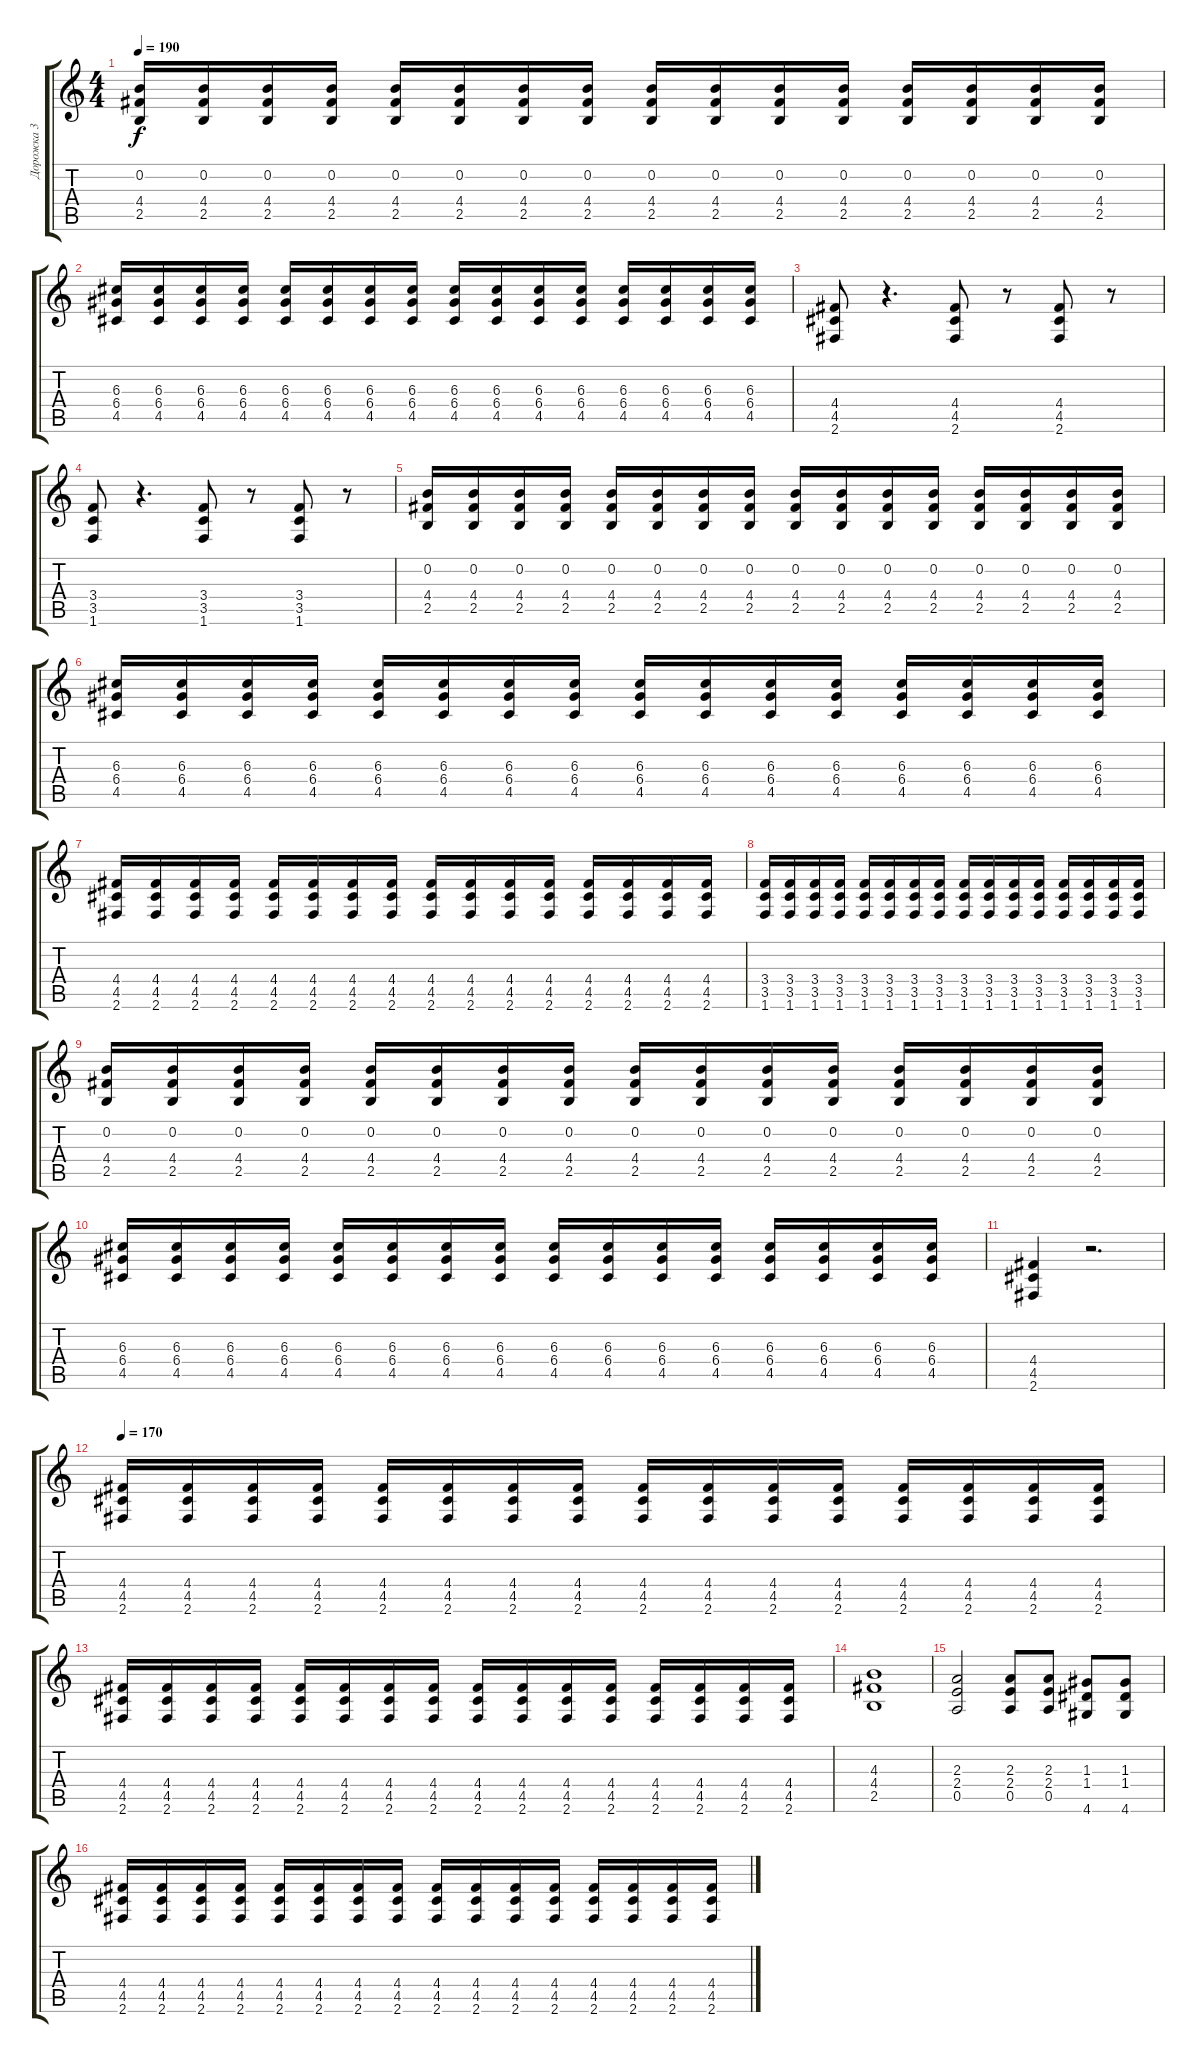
\track ("Дорожка 3" "Дорожка 3") {instrument distortionguitar}
\staff {score tabs}
\tuning (E4 B3 G3 D3 A2 E2) {hide}
\ts (4 4)
\tempo 190
\clef g2
\ks c
(0.2 4.4 2.5).16{dy f} (0.2 4.4 2.5).16 (0.2 4.4 2.5).16 (0.2 4.4 2.5).16 (0.2 4.4 2.5).16 (0.2 4.4 2.5).16 (0.2 4.4 2.5).16 (0.2 4.4 2.5).16 (0.2 4.4 2.5).16 (0.2 4.4 2.5).16 (0.2 4.4 2.5).16 (0.2 4.4 2.5).16 (0.2 4.4 2.5).16 (0.2 4.4 2.5).16 (0.2 4.4 2.5).16 (0.2 4.4 2.5).16 |
(6.3 6.4 4.5).16 (6.3 6.4 4.5).16 (6.3 6.4 4.5).16 (6.3 6.4 4.5).16 (6.3 6.4 4.5).16 (6.3 6.4 4.5).16 (6.3 6.4 4.5).16 (6.3 6.4 4.5).16 (6.3 6.4 4.5).16 (6.3 6.4 4.5).16 (6.3 6.4 4.5).16 (6.3 6.4 4.5).16 (6.3 6.4 4.5).16 (6.3 6.4 4.5).16 (6.3 6.4 4.5).16 (6.3 6.4 4.5).16 |
(4.4 4.5 2.6).8 r.4{d} (4.4 4.5 2.6).8 r.8 (4.4 4.5 2.6).8 r.8 |
(3.4 3.5 1.6).8 r.4{d} (3.4 3.5 1.6).8 r.8 (3.4 3.5 1.6).8 r.8 |
(0.2 4.4 2.5).16 (0.2 4.4 2.5).16 (0.2 4.4 2.5).16 (0.2 4.4 2.5).16 (0.2 4.4 2.5).16 (0.2 4.4 2.5).16 (0.2 4.4 2.5).16 (0.2 4.4 2.5).16 (0.2 4.4 2.5).16 (0.2 4.4 2.5).16 (0.2 4.4 2.5).16 (0.2 4.4 2.5).16 (0.2 4.4 2.5).16 (0.2 4.4 2.5).16 (0.2 4.4 2.5).16 (0.2 4.4 2.5).16 |
(6.3 6.4 4.5).16 (6.3 6.4 4.5).16 (6.3 6.4 4.5).16 (6.3 6.4 4.5).16 (6.3 6.4 4.5).16 (6.3 6.4 4.5).16 (6.3 6.4 4.5).16 (6.3 6.4 4.5).16 (6.3 6.4 4.5).16 (6.3 6.4 4.5).16 (6.3 6.4 4.5).16 (6.3 6.4 4.5).16 (6.3 6.4 4.5).16 (6.3 6.4 4.5).16 (6.3 6.4 4.5).16 (6.3 6.4 4.5).16 |
(4.4 4.5 2.6).16 (4.4 4.5 2.6).16 (4.4 4.5 2.6).16 (4.4 4.5 2.6).16 (4.4 4.5 2.6).16 (4.4 4.5 2.6).16 (4.4 4.5 2.6).16 (4.4 4.5 2.6).16 (4.4 4.5 2.6).16 (4.4 4.5 2.6).16 (4.4 4.5 2.6).16 (4.4 4.5 2.6).16 (4.4 4.5 2.6).16 (4.4 4.5 2.6).16 (4.4 4.5 2.6).16 (4.4 4.5 2.6).16 |
(3.4 3.5 1.6).16 (3.4 3.5 1.6).16 (3.4 3.5 1.6).16 (3.4 3.5 1.6).16 (3.4 3.5 1.6).16 (3.4 3.5 1.6).16 (3.4 3.5 1.6).16 (3.4 3.5 1.6).16 (3.4 3.5 1.6).16 (3.4 3.5 1.6).16 (3.4 3.5 1.6).16 (3.4 3.5 1.6).16 (3.4 3.5 1.6).16 (3.4 3.5 1.6).16 (3.4 3.5 1.6).16 (3.4 3.5 1.6).16 |
(0.2 4.4 2.5).16 (0.2 4.4 2.5).16 (0.2 4.4 2.5).16 (0.2 4.4 2.5).16 (0.2 4.4 2.5).16 (0.2 4.4 2.5).16 (0.2 4.4 2.5).16 (0.2 4.4 2.5).16 (0.2 4.4 2.5).16 (0.2 4.4 2.5).16 (0.2 4.4 2.5).16 (0.2 4.4 2.5).16 (0.2 4.4 2.5).16 (0.2 4.4 2.5).16 (0.2 4.4 2.5).16 (0.2 4.4 2.5).16 |
(6.3 6.4 4.5).16 (6.3 6.4 4.5).16 (6.3 6.4 4.5).16 (6.3 6.4 4.5).16 (6.3 6.4 4.5).16 (6.3 6.4 4.5).16 (6.3 6.4 4.5).16 (6.3 6.4 4.5).16 (6.3 6.4 4.5).16 (6.3 6.4 4.5).16 (6.3 6.4 4.5).16 (6.3 6.4 4.5).16 (6.3 6.4 4.5).16 (6.3 6.4 4.5).16 (6.3 6.4 4.5).16 (6.3 6.4 4.5).16 |
(4.4 4.5 2.6).4 r.2{d} |
\tempo 170
(4.4 4.5 2.6).16{volume 13} (4.4 4.5 2.6).16 (4.4 4.5 2.6).16 (4.4 4.5 2.6).16 (4.4 4.5 2.6).16 (4.4 4.5 2.6).16 (4.4 4.5 2.6).16 (4.4 4.5 2.6).16 (4.4 4.5 2.6).16 (4.4 4.5 2.6).16 (4.4 4.5 2.6).16 (4.4 4.5 2.6).16 (4.4 4.5 2.6).16 (4.4 4.5 2.6).16 (4.4 4.5 2.6).16 (4.4 4.5 2.6).16 |
(4.4 4.5 2.6).16 (4.4 4.5 2.6).16 (4.4 4.5 2.6).16 (4.4 4.5 2.6).16 (4.4 4.5 2.6).16 (4.4 4.5 2.6).16 (4.4 4.5 2.6).16 (4.4 4.5 2.6).16 (4.4 4.5 2.6).16 (4.4 4.5 2.6).16 (4.4 4.5 2.6).16 (4.4 4.5 2.6).16 (4.4 4.5 2.6).16 (4.4 4.5 2.6).16 (4.4 4.5 2.6).16 (4.4 4.5 2.6).16 |
(4.3 4.4 2.5).1 |
(2.3 2.4 0.5).2 (2.3 2.4 0.5).8 (2.3 2.4 0.5).8 (1.3 1.4 4.6).8 (1.3 1.4 4.6).8 |
(4.4 4.5 2.6).16{volume 13} (4.4 4.5 2.6).16 (4.4 4.5 2.6).16 (4.4 4.5 2.6).16 (4.4 4.5 2.6).16 (4.4 4.5 2.6).16 (4.4 4.5 2.6).16 (4.4 4.5 2.6).16 (4.4 4.5 2.6).16 (4.4 4.5 2.6).16 (4.4 4.5 2.6).16 (4.4 4.5 2.6).16 (4.4 4.5 2.6).16 (4.4 4.5 2.6).16 (4.4 4.5 2.6).16 (4.4 4.5 2.6).16
